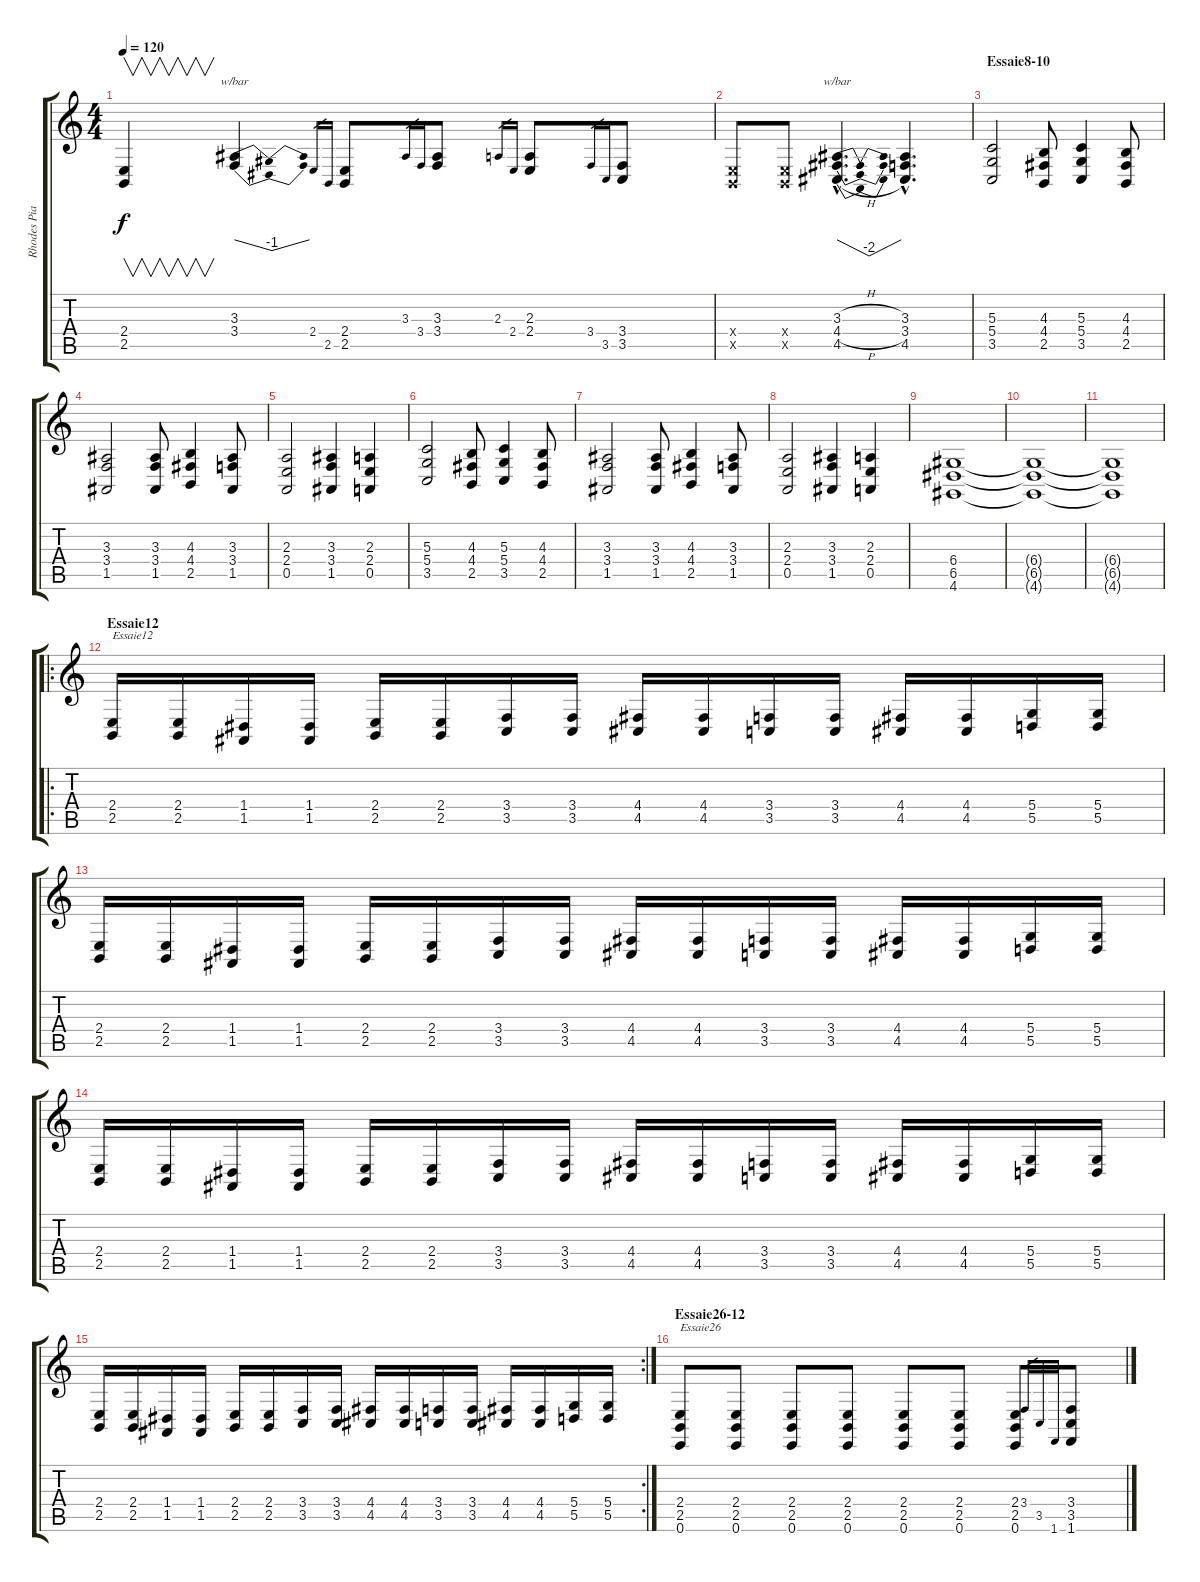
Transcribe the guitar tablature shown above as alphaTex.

\track ("Rhodes Piano" "Rhodes Pia") {instrument electricpiano1}
\staff {score tabs}
\tuning (E4 B3 G3 D3 A2 E2) {hide}
\ts (4 4)
\tempo 120
\clef g2
\ks c
(2.4 2.5).4{v dy f} (3.3 3.4).4{tbe (dip default 0 0 30 -4 60 0)} 2.4.16{gr} 2.5.16{gr} (2.4 2.5).8 3.3.16{gr} 3.4.16{gr} (3.3 3.4).8 2.3.16{gr} 2.4.16{gr} (2.3 2.4).8 3.4.16{gr} 3.5.16{gr} (3.4 3.5).8 |
(2.4{x} 2.5{x}).8 (2.4{x} 2.5{x}).8 (3.3{h hac} 4.4{h hac} 4.5{h hac}).4{d tbe (dip default 0 0 30 -8 60 0)} (3.3{hac} 3.4{hac} 4.5{hac}).4{d} |
\section ("" "Essaie8-10")
(5.3 5.4 3.5).2 (4.3 4.4 2.5).8 (5.3 5.4 3.5).4 (4.3 4.4 2.5).8 |
(3.3 3.4 1.5).2 (3.3 3.4 1.5).8 (4.3 4.4 2.5).4 (3.3 3.4 1.5).8 |
(2.3 2.4 0.5).2 (3.3 3.4 1.5).4 (2.3 2.4 0.5).4 |
(5.3 5.4 3.5).2 (4.3 4.4 2.5).8 (5.3 5.4 3.5).4 (4.3 4.4 2.5).8 |
(3.3 3.4 1.5).2 (3.3 3.4 1.5).8 (4.3 4.4 2.5).4 (3.3 3.4 1.5).8 |
(2.3 2.4 0.5).2 (3.3 3.4 1.5).4 (2.3 2.4 0.5).4 |
(6.4 6.5 4.6).1 |
(6.4{t} 6.5{t} 4.6{t}).1 |
(6.4{t} 6.5{t} 4.6{t}).1 |
\ro
\section ("" "Essaie12")
(2.4 2.5).16{txt "Essaie12"} (2.4 2.5).16 (1.4 1.5).16 (1.4 1.5).16 (2.4 2.5).16 (2.4 2.5).16 (3.4 3.5).16 (3.4 3.5).16 (4.4 4.5).16 (4.4 4.5).16 (3.4 3.5).16 (3.4 3.5).16 (4.4 4.5).16 (4.4 4.5).16 (5.4 5.5).16 (5.4 5.5).16 |
(2.4 2.5).16 (2.4 2.5).16 (1.4 1.5).16 (1.4 1.5).16 (2.4 2.5).16 (2.4 2.5).16 (3.4 3.5).16 (3.4 3.5).16 (4.4 4.5).16 (4.4 4.5).16 (3.4 3.5).16 (3.4 3.5).16 (4.4 4.5).16 (4.4 4.5).16 (5.4 5.5).16 (5.4 5.5).16 |
(2.4 2.5).16 (2.4 2.5).16 (1.4 1.5).16 (1.4 1.5).16 (2.4 2.5).16 (2.4 2.5).16 (3.4 3.5).16 (3.4 3.5).16 (4.4 4.5).16 (4.4 4.5).16 (3.4 3.5).16 (3.4 3.5).16 (4.4 4.5).16 (4.4 4.5).16 (5.4 5.5).16 (5.4 5.5).16 |
\rc 2
(2.4 2.5).16 (2.4 2.5).16 (1.4 1.5).16 (1.4 1.5).16 (2.4 2.5).16 (2.4 2.5).16 (3.4 3.5).16 (3.4 3.5).16 (4.4 4.5).16 (4.4 4.5).16 (3.4 3.5).16 (3.4 3.5).16 (4.4 4.5).16 (4.4 4.5).16 (5.4 5.5).16 (5.4 5.5).16 |
\section ("" "Essaie26-12")
(2.4 2.5 0.6).8{txt "Essaie26"} (2.4 2.5 0.6).8 (2.4 2.5 0.6).8 (2.4 2.5 0.6).8 (2.4 2.5 0.6).8 (2.4 2.5 0.6).8 (2.4 2.5 0.6).8 3.4.32{gr} 3.5.32{gr} 1.6.32{gr} (3.4 3.5 1.6).8
